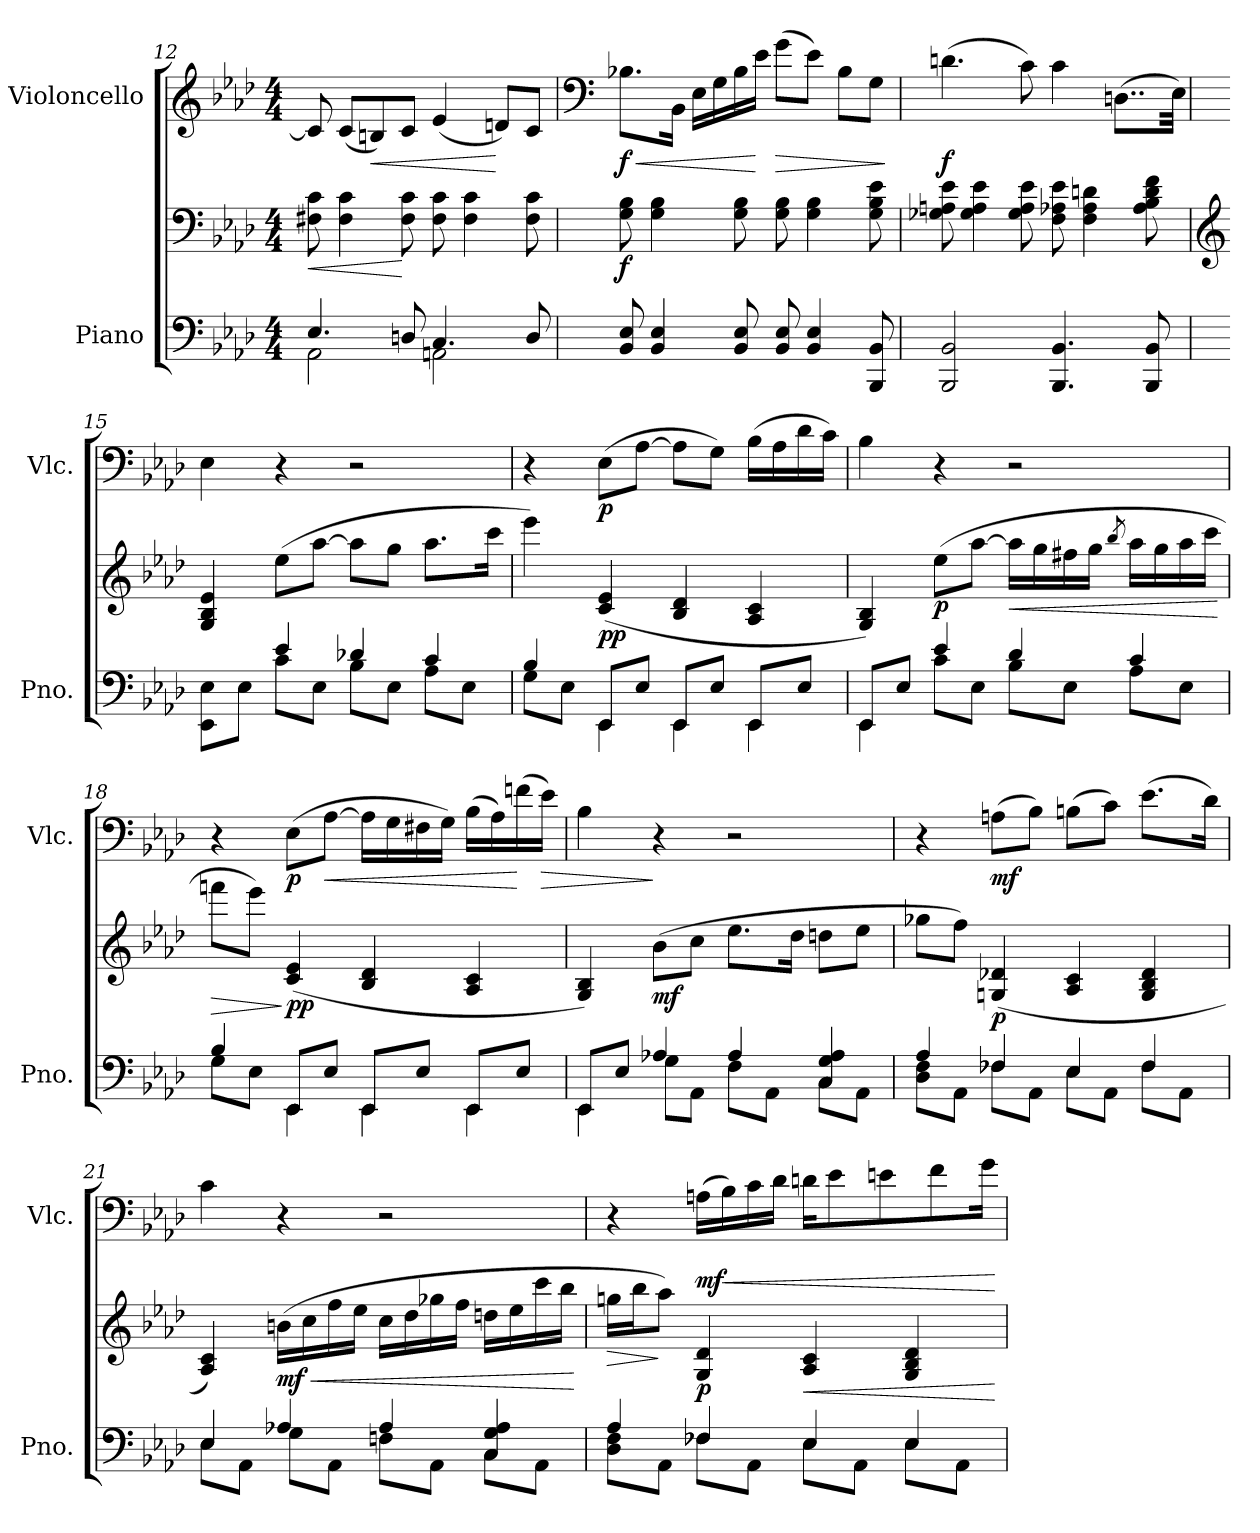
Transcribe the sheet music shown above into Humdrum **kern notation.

**kern	**kern	**dynam	**kern	**dynam
*part2	*part2	*part2	*part1	*part1
*staff3	*staff2	*staff2/3	*staff1	*staff1
*I"Piano	*	*	*I"Violoncello	*
*I'Pno.	*	*	*I'Vlc.	*
*clefF4	*clefF4	*	*clefG2	*
*k[b-e-a-d-]	*k[b-e-a-d-]	*	*k[b-e-a-d-]	*
*M4/4	*M4/4	*	*M4/4	*
=12	=12	=12	=12	=12
*^	*	*	*	*
!	!	!	!LO:HP:b	!	!
4.E-/	2AA-\	8F#X\ 8c\	<	8c/]	.
.	.	4F#\ 4c\	.	(8c/L	.
!	!	!	!	!	!LO:HP:b
.	.	.	.	8Bn/)	<
8Dn/	.	8F#\ 8c\	[	8c/J	.
4.C/	2AAn\	8F#\ 8c\	.	(4e-/	.
.	.	4F#\ 4c\	.	.	.
.	.	.	.	8dn/L)	[
8D/	.	8F#\ 8c\	.	8c/J	.
*v	*v	*	*	*	*
=13	=13	=13	=13	=13
*	*	*	*clefF4	*
!	!	!LO:DY:b	!	!LO:HP:b
!	!	!	!	!LO:DY:n=1:b
8BB-/ 8E-/	8G\ 8B-\	f	8.B-X\L	< f
4BB-/ 4E-/	4G\ 4B-\	.	.	.
.	.	.	16BB-\Jk	.
.	.	.	16E-\LL	.
.	.	.	16G\	.
8BB-/ 8E-/	8G\ 8B-\	.	16B-\	.
.	.	.	16e-\JJ	[
!	!	!	!	!LO:HP:b
8BB-/ 8E-/	8G\ 8B-\	.	(8g\L	>
4BB-/ 4E-/	4G\ 4B-\	.	8e-\J)	.
.	.	.	8B-\L	.
8BBB-/ 8BB-/	8G\ 8B-\ 8e-\	.	8G\J	.
.	.	.	.	]
!!LO:PB:g=z
=14	=14	=14	=14	=14
!	!	!	!	!LO:DY:b
2BBB-/ 2BB-/	8G-X\ 8An\ 8e-\	.	(4.dn\	f
.	4G-\ 4A\ 4e-\	.	.	.
!	!	!LO:DY:b	!	!LO:DY:b
.	8G-\ 8A\ 8e-\	other-dynamics	8c\)	other-dynamics
4.BBB-/ 4.BB-/	8F\ 8A-X\ 8e-\	.	4c\	.
.	4F\ 4A-\ 4dn\	.	.	.
.	.	.	(8..Dn\L	.
8BBB-/ 8BB-/	8A-\ 8B-\ 8d\ 8f\	.	.	.
.	.	.	32E-\Jkk)	.
!!LO:PB:g=z
=15	=15	=15	=15	=15
*	*clefG2	*	*	*
*^	*	*	*	*
8EE-\ 8E-\L	4ryy	4G/ 4B-/ 4e-/	.	4E-\	.
8E-\J	.	.	.	.	.
8c\L	4e-/	(8ee-\L	.	4r	.
8E-\J	.	[8aa-\J	.	.	.
!	!	!	!LO:DY:b	!	!
8B-\L	4d-X/	8aa-\L]	other-dynamics	2r	.
8E-\J	.	8gg\J	.	.	.
8A-\L	4c/	8.aa-\L	.	.	.
8E-\J	.	.	.	.	.
.	.	16ccc\Jk	.	.	.
=16	=16	=16	=16	=16	=16
4B-/	8G\L	4eee-\)	.	4r	.
.	8E-\J	.	.	.	.
!	!	!	!LO:DY:b	!	!LO:DY:b
8EE-/L	4EE-\	(4c/ 4e-/	pp	(8E-\L	p
!	!	!	!	!	!LO:DY:b
8E-/J	.	.	.	[8A-\J	other-dynamics
8EE-/L	4EE-\	4B-/ 4d-/	.	8A-\L]	.
8E-/J	.	.	.	8G\J)	.
8EE-/L	4EE-\	4A-/ 4c/	.	(16B-\LL	.
.	.	.	.	16A-\	.
8E-/J	.	.	.	16d-\	.
.	.	.	.	16c\JJ)	.
=17	=17	=17	=17	=17	=17
8EE-/L	4EE-\	4G/ 4B-/)	.	4B-\	.
8E-/J	.	.	.	.	.
!	!	!	!LO:DY:b	!	!
4e-/	8c\L	(8ee-\L	p	4r	.
.	8E-\J	[8aa-\J	.	.	.
!	!	!	!LO:HP:b	!	!
4d-/	8B-\L	16aa-\LL]	<	2r	.
.	.	16gg\	.	.	.
.	8E-\J	16ff#X\	.	.	.
.	.	16gg\JJ	.	.	.
.	.	8qbb-/	.	.	.
4c/	8A-\L	16aa-\LL	.	.	.
.	.	16gg\	.	.	.
.	8E-\J	16aa-\	.	.	.
.	.	16ccc\JJ	.	.	.
*v	*v	*	*	*	*
.	.	[	.	.
!!LO:LB:g=z
=18	=18	=18	=18	=18
*^	*	*	*	*
!	!	!	!LO:HP:b	!	!
4B-/	8G\L	8fffn\L	>	4r	.
.	8E-\J	8eee-\J)	.	.	.
!	!	!	!LO:DY:n=1:b	!	!LO:DY:b
8EE-/L	4EE-\	(4c/ 4e-/	] pp	(8E-\L	p
!	!	!	!	!	!LO:HP:b
8E-/J	.	.	.	[8A-\J	<
8EE-/L	4EE-\	4B-/ 4d-/	.	16A-\LL]	.
.	.	.	.	16G\	.
8E-/J	.	.	.	16F#X\	.
.	.	.	.	16G\JJ)	.
8EE-/L	4EE-\	4A-/ 4c/	.	(16B-\LL	.
.	.	.	.	16A-\)	.
8E-/J	.	.	.	(16fn\	[
!	!	!	!	!	!LO:HP:b
.	.	.	.	16e-\JJ)	>
=19	=19	=19	=19	=19	=19
8EE-/L	4EE-\	4G/ 4B-/)	.	4B-\	.
8E-/J	.	.	.	.	.
!	!	!	!LO:DY:b	!	!
4A-X/	8G\L	(8b-\L	mf	4r	]
.	8AA-\J	8cc\J	.	.	.
4A-/	8F\L	8.ee-\L	.	2r	.
.	8AA-\J	.	.	.	.
.	.	16dd-\Jk	.	.	.
4C/ 4G/ 4A-/	8C\L	8ddn\L	.	.	.
.	8AA-\J	8ee-\J	.	.	.
=20	=20	=20	=20	=20	=20
4A-/	8D-\ 8F\L	8gg-X\L	.	4r	.
.	8AA-\J	8ff\J)	.	.	.
!	!	!	!LO:DY:b	!	!LO:DY:b
4F-X/	8F-\L	(4Gn/ 4d-X/	p	(8An\L	mf
.	8AA-\J	.	.	8B-\J)	.
4E-/	8E-\L	4A-/ 4c/	.	(8Bn\L	.
.	8AA-\J	.	.	8c\J)	.
4F-/	8F-\L	4G/ 4B-/ 4d-/	.	(8.e-\L	.
.	8AA-\J	.	.	.	.
.	.	.	.	16d-\Jk)	.
!!LO:LB:g=z
=21	=21	=21	=21	=21	=21
4E-/	8E-\L	4A-/ 4c/)	.	4c\	.
.	8AA-\J	.	.	.	.
!	!	!	!LO:HP:b	!	!
!	!	!	!LO:DY:n=1:b	!	!
4A-X/	8G\L	(16bn\LL	< mf	4r	.
.	.	16cc\	.	.	.
.	8AA-\J	16ff\	.	.	.
.	.	16ee-\JJ	.	.	.
4A-/	8Fn\L	16cc\LL	.	2r	.
.	.	16dd-\	.	.	.
.	8AA-\J	16gg-X\	.	.	.
.	.	16ff\JJ	.	.	.
4C/ 4G/ 4A-/	8C\L	16ddn\LL	.	.	.
.	.	16ee-\	.	.	.
.	8AA-\J	16ccc\	.	.	.
.	.	16bb-\JJ	.	.	.
*v	*v	*	*	*	*
.	.	[	.	.
=22	=22	=22	=22	=22
*^	*	*	*	*
!	!	!	!LO:HP:b	!	!
4A-/	8D-\ 8F\L	16ggn\LL	>	4r	.
.	.	16bb-\J	.	.	.
.	8AA-\J	8aa-\J)	]	.	.
!	!	!	!LO:DY:b	!	!LO:DY:b
4F-X/	8F-\L	4G/ 4d-/	p	(16An\LL	mf
!	!	!	!	!	!LO:HP:b
.	.	.	.	16B-\)	<
.	8AA-\J	.	.	16c\	.
.	.	.	.	16d-\JJ	.
!	!	!	!LO:HP:b	!	!
4E-/	8E-\L	4A-/ 4c/	<	16dn\KL	.
.	.	.	.	8e-\	.
.	8AA-\J	.	.	.	.
.	.	.	.	8en\	.
4E-/	8E-\L	4G/ 4B-/ 4d-/	.	.	.
.	.	.	.	8f\	.
.	8AA-\J	.	.	.	.
.	.	.	.	16g\Jk	.
*v	*v	*	*	*	*
.	.	[	.	[
=	=	=	=	=
*-	*-	*-	*-	*-
